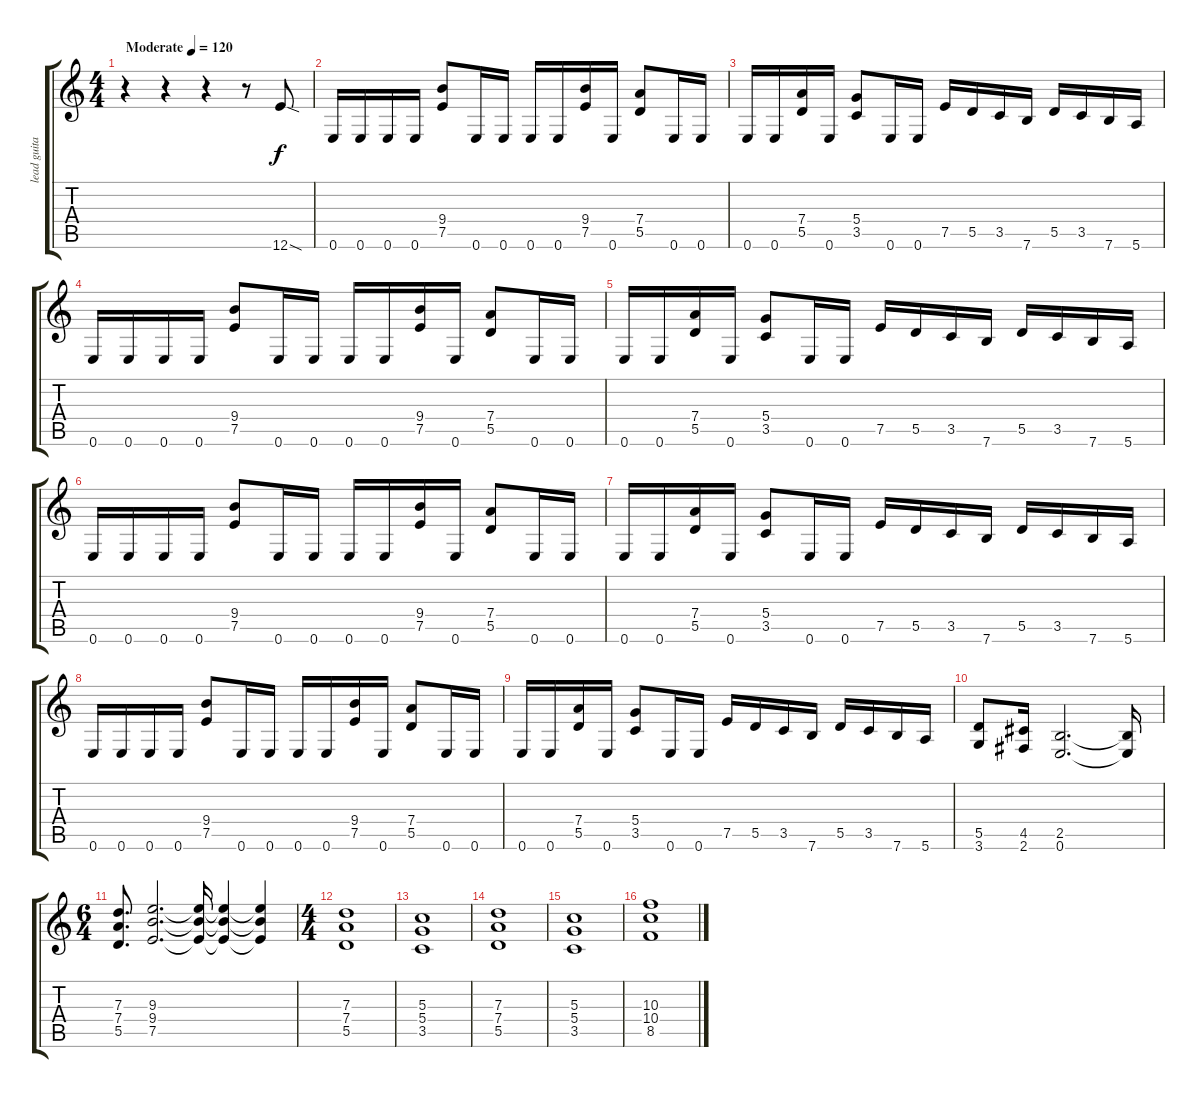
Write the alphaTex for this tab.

\track ("lead guitar " "lead guita") {instrument distortionguitar}
\staff {score tabs}
\tuning (E4 B3 G3 D3 A2 E2) {hide}
\ts (4 4)
\tempo (120 "Moderate")
\clef g2
\ks c
r.4{dy f instrument distortionguitar} r.4 r.4 r.8 12.6{sod}.8 |
0.6.16 0.6.16 0.6.16 0.6.16 (9.4 7.5).8 0.6.16 0.6.16 0.6.16 0.6.16 (9.4 7.5).16 0.6.16 (7.4 5.5).8 0.6.16 0.6.16 |
0.6.16 0.6.16 (7.4 5.5).16 0.6.16 (5.4 3.5).8 0.6.16 0.6.16 7.5.16 5.5.16 3.5.16 7.6.16 5.5.16 3.5.16 7.6.16 5.6.16 |
0.6.16 0.6.16 0.6.16 0.6.16 (9.4 7.5).8 0.6.16 0.6.16 0.6.16 0.6.16 (9.4 7.5).16 0.6.16 (7.4 5.5).8 0.6.16 0.6.16 |
0.6.16 0.6.16 (7.4 5.5).16 0.6.16 (5.4 3.5).8 0.6.16 0.6.16 7.5.16 5.5.16 3.5.16 7.6.16 5.5.16 3.5.16 7.6.16 5.6.16 |
0.6.16 0.6.16 0.6.16 0.6.16 (9.4 7.5).8 0.6.16 0.6.16 0.6.16 0.6.16 (9.4 7.5).16 0.6.16 (7.4 5.5).8 0.6.16 0.6.16 |
0.6.16 0.6.16 (7.4 5.5).16 0.6.16 (5.4 3.5).8 0.6.16 0.6.16 7.5.16 5.5.16 3.5.16 7.6.16 5.5.16 3.5.16 7.6.16 5.6.16 |
0.6.16 0.6.16 0.6.16 0.6.16 (9.4 7.5).8 0.6.16 0.6.16 0.6.16 0.6.16 (9.4 7.5).16 0.6.16 (7.4 5.5).8 0.6.16 0.6.16 |
0.6.16 0.6.16 (7.4 5.5).16 0.6.16 (5.4 3.5).8 0.6.16 0.6.16 7.5.16 5.5.16 3.5.16 7.6.16 5.5.16 3.5.16 7.6.16 5.6.16 |
(5.5 3.6).8 (4.5 2.6).16 (2.5 0.6).2{d} (2.5{t} 0.6{t}).16 |
\ts (6 4)
(7.3 7.4 5.5).8{d} (9.3 9.4 7.5).2{d} (9.3{t} 9.4{t} 7.5{t}).16 (9.3{t} 9.4{t} 7.5{t}).4 (9.3{t} 9.4{t} 7.5{t}).4 |
\ts (4 4)
(7.3 7.4 5.5).1 |
(5.3 5.4 3.5).1 |
(7.3 7.4 5.5).1 |
(5.3 5.4 3.5).1 |
(10.3 10.4 8.5).1
